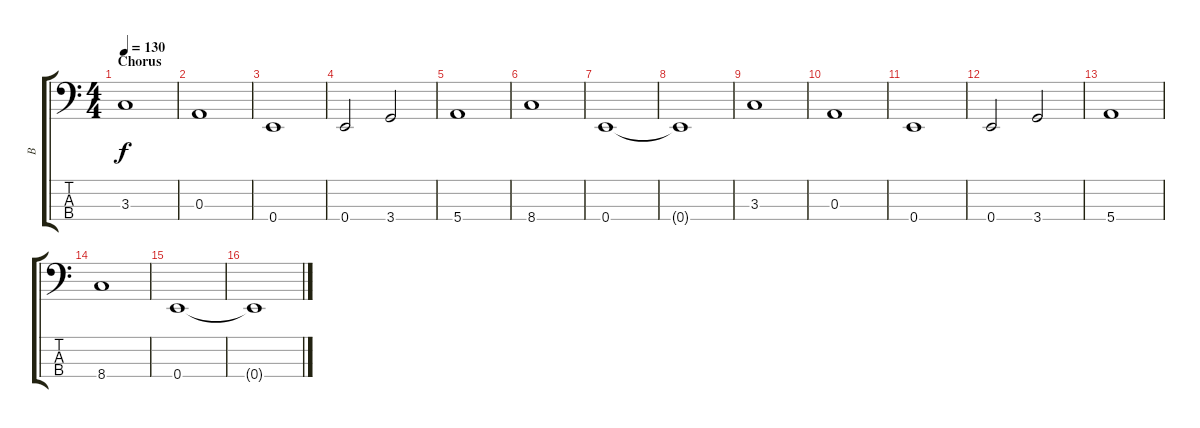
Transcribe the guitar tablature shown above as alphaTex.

\track ("B" "B") {instrument electricbassfinger}
\staff {score tabs}
\tuning (G2 D2 A1 E1) {hide}
\ts (4 4)
\section ("" "Chorus")
\tempo 130
\clef f4
\ks c
3.3.1{dy f} |
0.3.1 |
0.4.1 |
0.4.2 3.4.2 |
5.4.1 |
8.4.1 |
0.4.1 |
0.4{t}.1 |
3.3.1 |
0.3.1 |
0.4.1 |
0.4.2 3.4.2 |
5.4.1 |
8.4.1 |
0.4.1 |
0.4{t}.1
